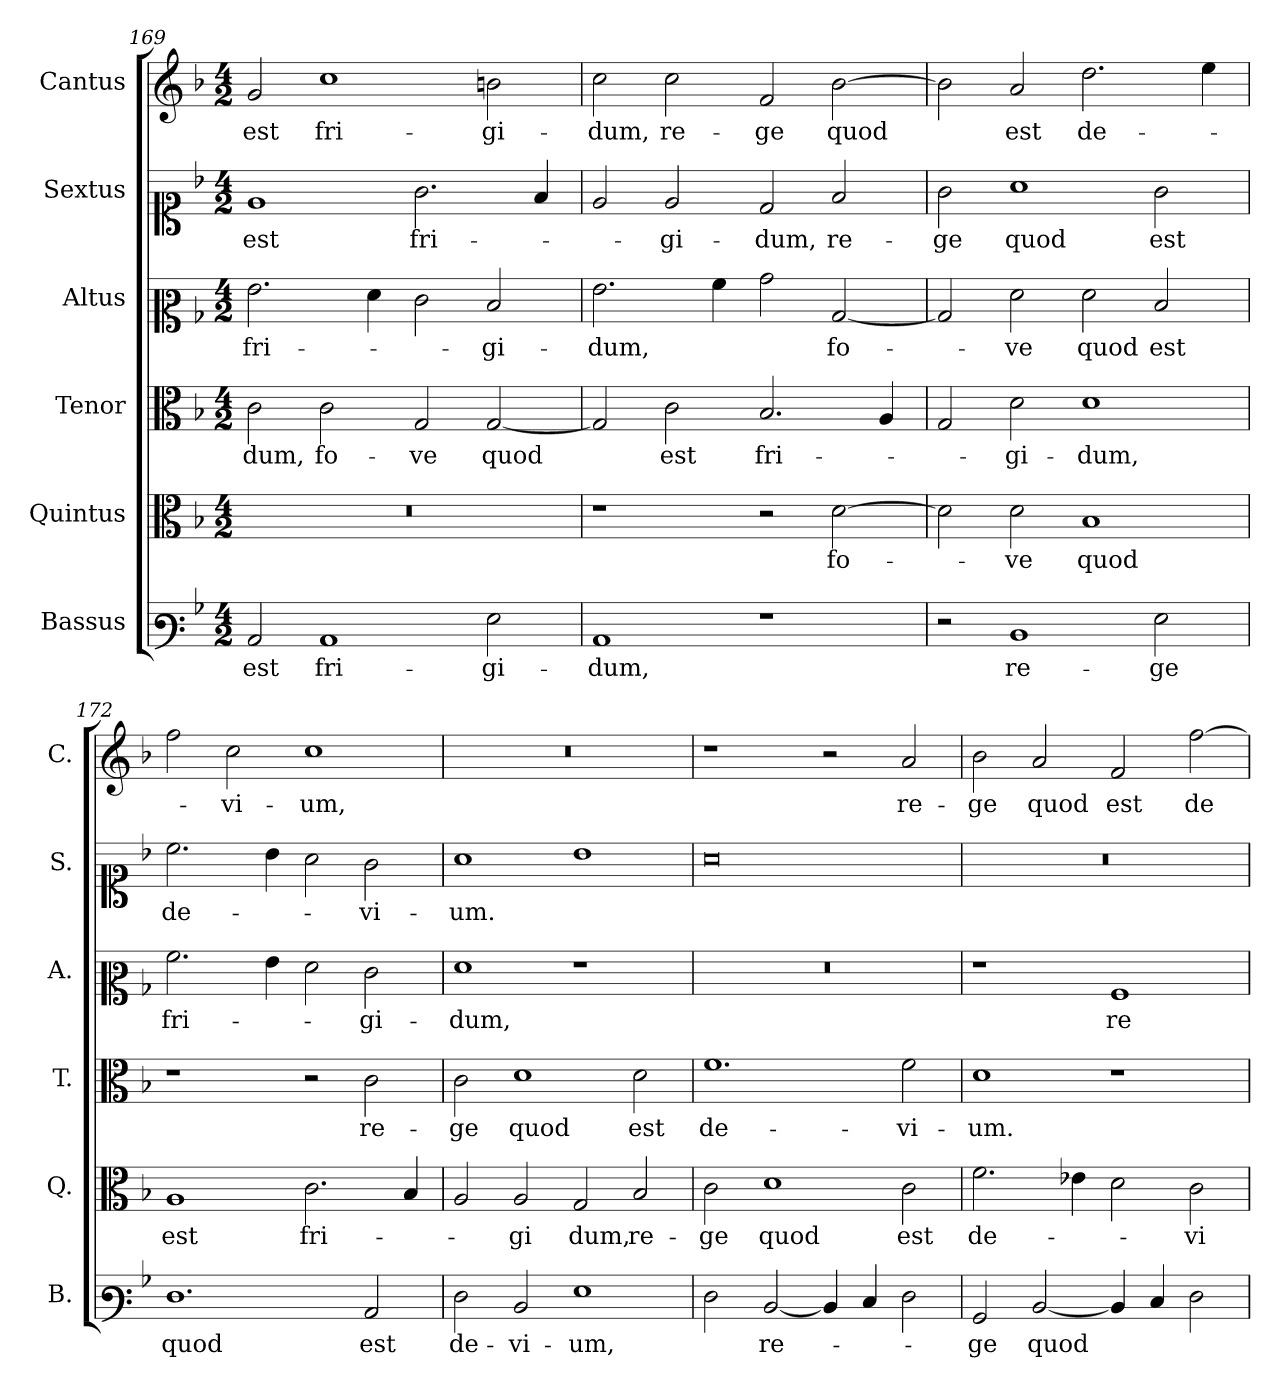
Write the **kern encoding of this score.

**kern	**text	**kern	**text	**kern	**text	**kern	**text	**kern	**text	**kern	**text
*part6	*part6	*part5	*part5	*part4	*part4	*part3	*part3	*part2	*part2	*part1	*part1
*staff6	*staff6	*staff5	*staff5	*staff4	*staff4	*staff3	*staff3	*staff2	*staff2	*staff1	*staff1
*I"Bassus	*	*I"Quintus	*	*I"Tenor	*	*I"Altus	*	*I"Sextus	*	*I"Cantus	*
*I'B.	*	*I'Q.	*	*I'T.	*	*I'A.	*	*I'S.	*	*I'C.	*
*clefF3	*	*clefC3	*	*clefC3	*	*clefC2	*	*clefC1	*	*clefG2	*
*k[b-]	*	*k[b-]	*	*k[b-]	*	*k[b-]	*	*k[b-]	*	*k[b-]	*
*M4/2	*	*M4/2	*	*M4/2	*	*M4/2	*	*M4/2	*	*M4/2	*
=169	=169	=169	=169	=169	=169	=169	=169	=169	=169	=169	=169
!	!	!LO:N:vis=1	!	!	!	!	!	!	!	!	!
2C/	est	0r	.	2c\	-dum,	2.g\	fri-	1e	est	2g/	est
1C	fri-	.	.	2c\	fo-	.	.	.	.	1cc	fri-
.	.	.	.	.	.	4f\	.	.	.	.	.
.	.	.	.	2G/	-ve	2e\	.	2.g\	fri-	.	.
2G\	-gi-	.	.	[2G/	quod	2d/	-gi-	.	.	2bn\	-gi-
.	.	.	.	.	.	.	.	4f/	.	.	.
=170	=170	=170	=170	=170	=170	=170	=170	=170	=170	=170	=170
1C	-dum,	1r	.	2G/]	.	2.g\	-dum,	2e/	.	2cc\	-dum,
.	.	.	.	2c\	est	.	.	2e/	-gi-	2cc\	re-
.	.	.	.	.	.	4a\	.	.	.	.	.
1r	.	2r	.	2.B-/	fri-	2b-\	.	2d/	-dum,	2f/	-ge
.	.	[2d\	fo-	.	.	[2B-/	fo-	2f/	re-	[2b-\	quod
.	.	.	.	4A/	.	.	.	.	.	.	.
=171	=171	=171	=171	=171	=171	=171	=171	=171	=171	=171	=171
2r	.	2d\]	.	2G/	.	2B-/]	.	2g\	-ge	2b-\]	.
1D	re-	2d\	ve	2d\	gi-	2f\	-ve	1a	quod	2a/	est
.	.	1B-	quod	1d	-dum,	2f\	quod	.	.	2.dd\	de-
2G\	-ge	.	.	.	.	2d/	est	2g\	est	.	.
.	.	.	.	.	.	.	.	.	.	4ee\	.
=172	=172	=172	=172	=172	=172	=172	=172	=172	=172	=172	=172
1.F	quod	1A	est	1r	.	2.a\	fri-	2.cc\	de-	2ff\	.
.	.	.	.	.	.	.	.	.	.	2cc\	-vi-
.	.	.	.	.	.	4g\	.	4b-\	.	.	.
.	.	2.c\	fri-	2r	.	2f\	.	2a\	.	1cc	-um,
2C/	est	.	.	2c\	re-	2e\	-gi-	2g\	-vi-	.	.
.	.	4B-/	.	.	.	.	.	.	.	.	.
!!LO:LB:g=z
=173	=173	=173	=173	=173	=173	=173	=173	=173	=173	=173	=173
!	!	!	!	!	!	!	!	!	!	!LO:N:vis=1	!
2F\	de-	2A/	.	2c\	-ge	1f	-dum,	1a	-um.	0r	.
2D/	-vi-	2A/	gi	1d	quod	.	.	.	.	.	.
1G	-um,	2G/	dum,	.	.	1r	.	1b-	.	.	.
.	.	2B-/	re-	2d\	est	.	.	.	.	.	.
=174	=174	=174	=174	=174	=174	=174	=174	=174	=174	=174	=174
!	!	!	!	!	!	!LO:N:vis=1	!	!	!	!	!
2F\	.	2c\	-ge	1.f	de-	0r	.	0a	.	1r	.
[2D/	re-	1d	quod	.	.	.	.	.	.	.	.
4D/]	.	.	.	.	.	.	.	.	.	2r	.
4E/	.	.	.	.	.	.	.	.	.	.	.
2F\	.	2c\	est	2f\	-vi-	.	.	.	.	2a/	re-
=175	=175	=175	=175	=175	=175	=175	=175	=175	=175	=175	=175
!	!	!	!	!	!	!	!	!LO:N:vis=1	!	!	!
2BB-/	-ge	2.f\	de-	1d	-um.	1r	.	0r	.	2b-\	-ge
[2D/	quod	.	.	.	.	.	.	.	.	2a/	quod
.	.	4e-X\	.	.	.	.	.	.	.	.	.
4D/]	.	2d\	.	1r	.	1A	re-	.	.	2f/	est
4E/	.	.	.	.	.	.	.	.	.	.	.
2F\	.	2c\	-vi-	.	.	.	.	.	.	[2ff\	de-
=	=	=	=	=	=	=	=	=	=	=	=
*-	*-	*-	*-	*-	*-	*-	*-	*-	*-	*-	*-
